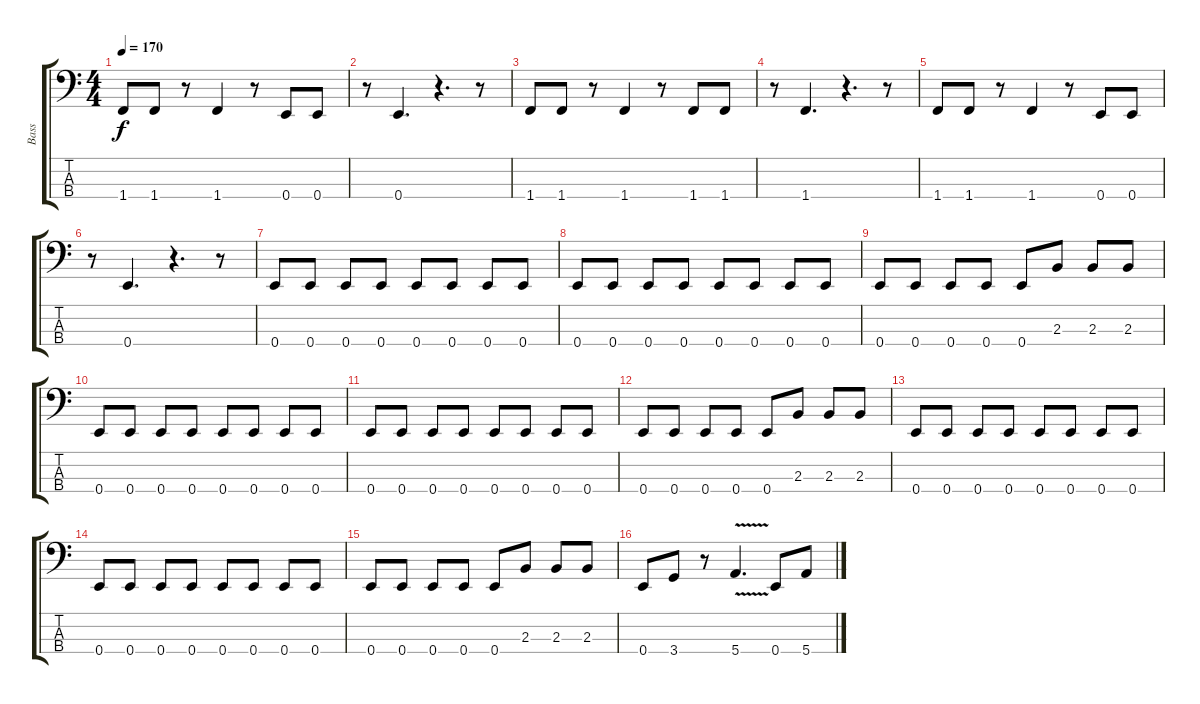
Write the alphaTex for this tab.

\track ("Bass" "Bass") {instrument electricbassfinger}
\staff {score tabs}
\tuning (G2 D2 A1 E1) {hide}
\ts (4 4)
\tempo 170
\clef f4
\ks c
1.4.8{dy f} 1.4.8 r.8 1.4.4 r.8 0.4.8 0.4.8 |
r.8 0.4.4{d} r.4{d} r.8 |
1.4.8 1.4.8 r.8 1.4.4 r.8 1.4.8 1.4.8 |
r.8 1.4.4{d} r.4{d} r.8 |
1.4.8 1.4.8 r.8 1.4.4 r.8 0.4.8 0.4.8 |
r.8 0.4.4{d} r.4{d} r.8 |
0.4.8{volume 12} 0.4.8 0.4.8 0.4.8 0.4.8 0.4.8 0.4.8 0.4.8 |
0.4.8 0.4.8 0.4.8 0.4.8 0.4.8 0.4.8 0.4.8 0.4.8 |
0.4.8 0.4.8 0.4.8 0.4.8 0.4.8 2.3.8 2.3.8 2.3.8 |
0.4.8{volume 12} 0.4.8 0.4.8 0.4.8 0.4.8 0.4.8 0.4.8 0.4.8 |
0.4.8 0.4.8 0.4.8 0.4.8 0.4.8 0.4.8 0.4.8 0.4.8 |
0.4.8 0.4.8 0.4.8 0.4.8 0.4.8 2.3.8 2.3.8 2.3.8 |
0.4.8{volume 12} 0.4.8 0.4.8 0.4.8 0.4.8 0.4.8 0.4.8 0.4.8 |
0.4.8 0.4.8 0.4.8 0.4.8 0.4.8 0.4.8 0.4.8 0.4.8 |
0.4.8 0.4.8 0.4.8 0.4.8 0.4.8 2.3.8 2.3.8 2.3.8 |
0.4.8 3.4.8 r.8 5.4{v}.4{d} 0.4.8 5.4.8
